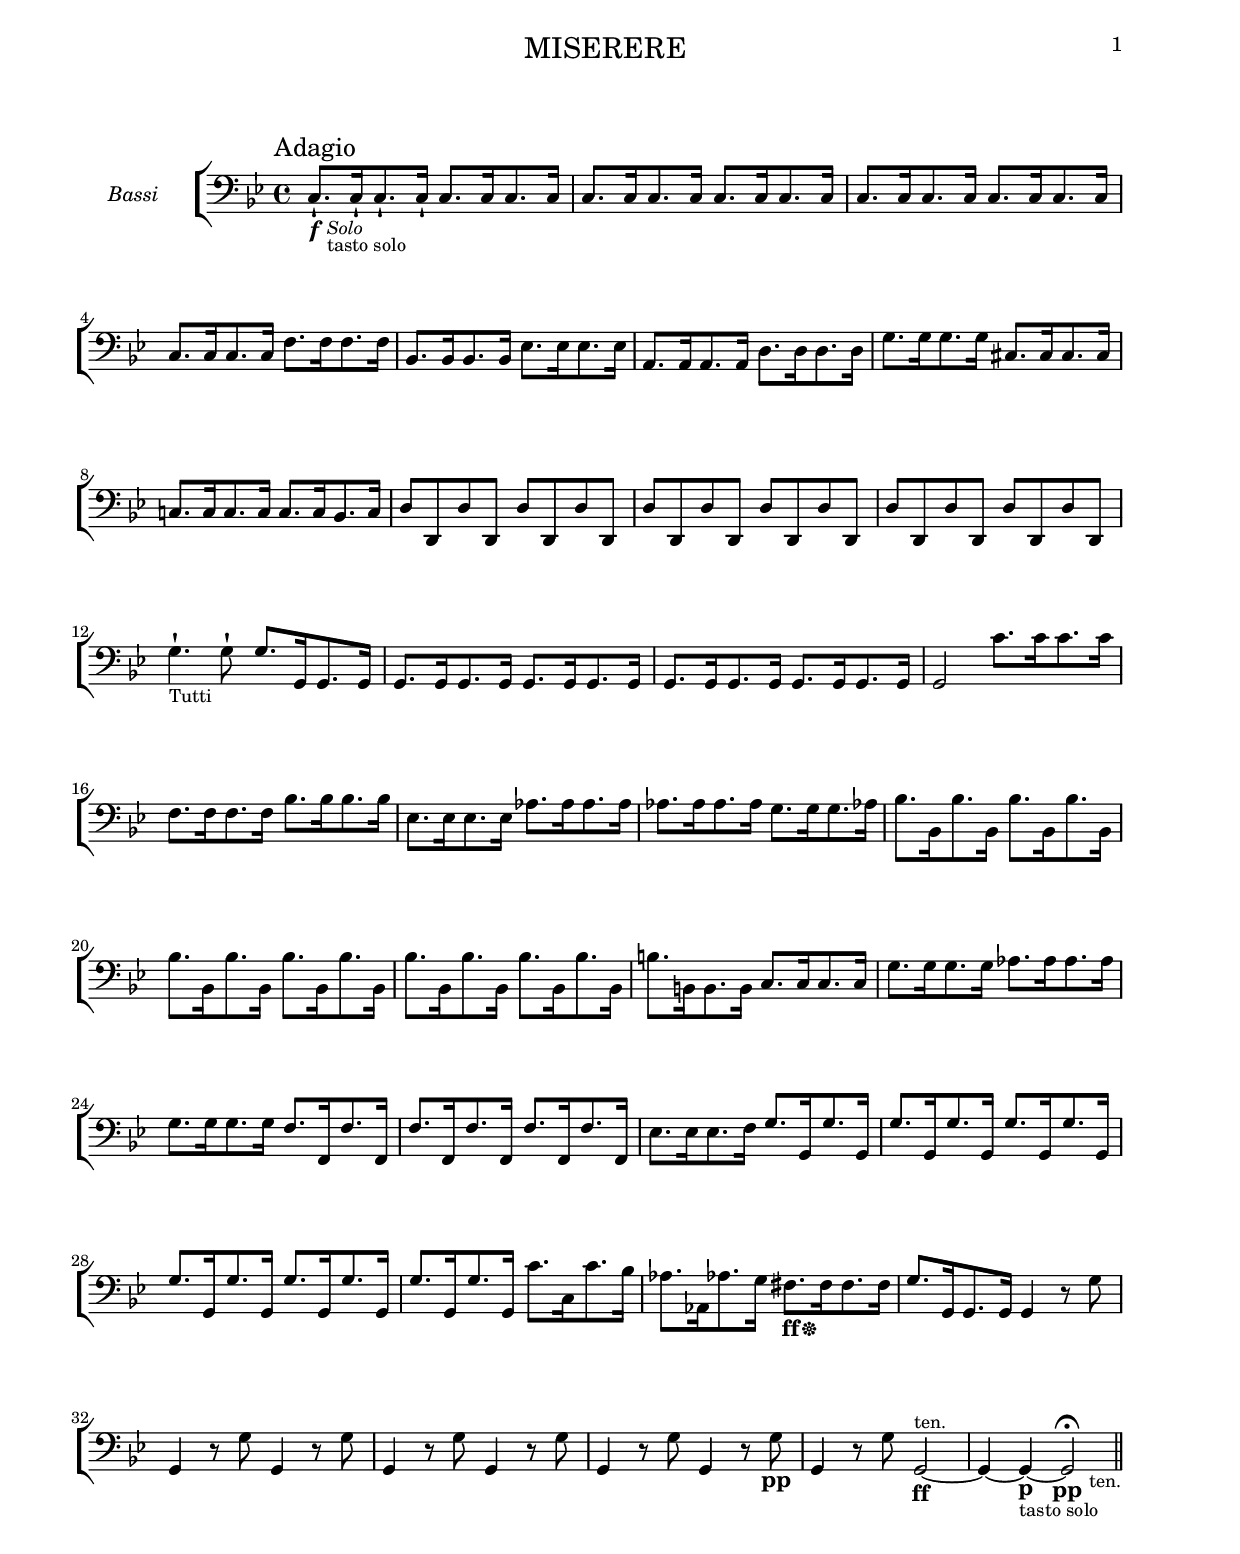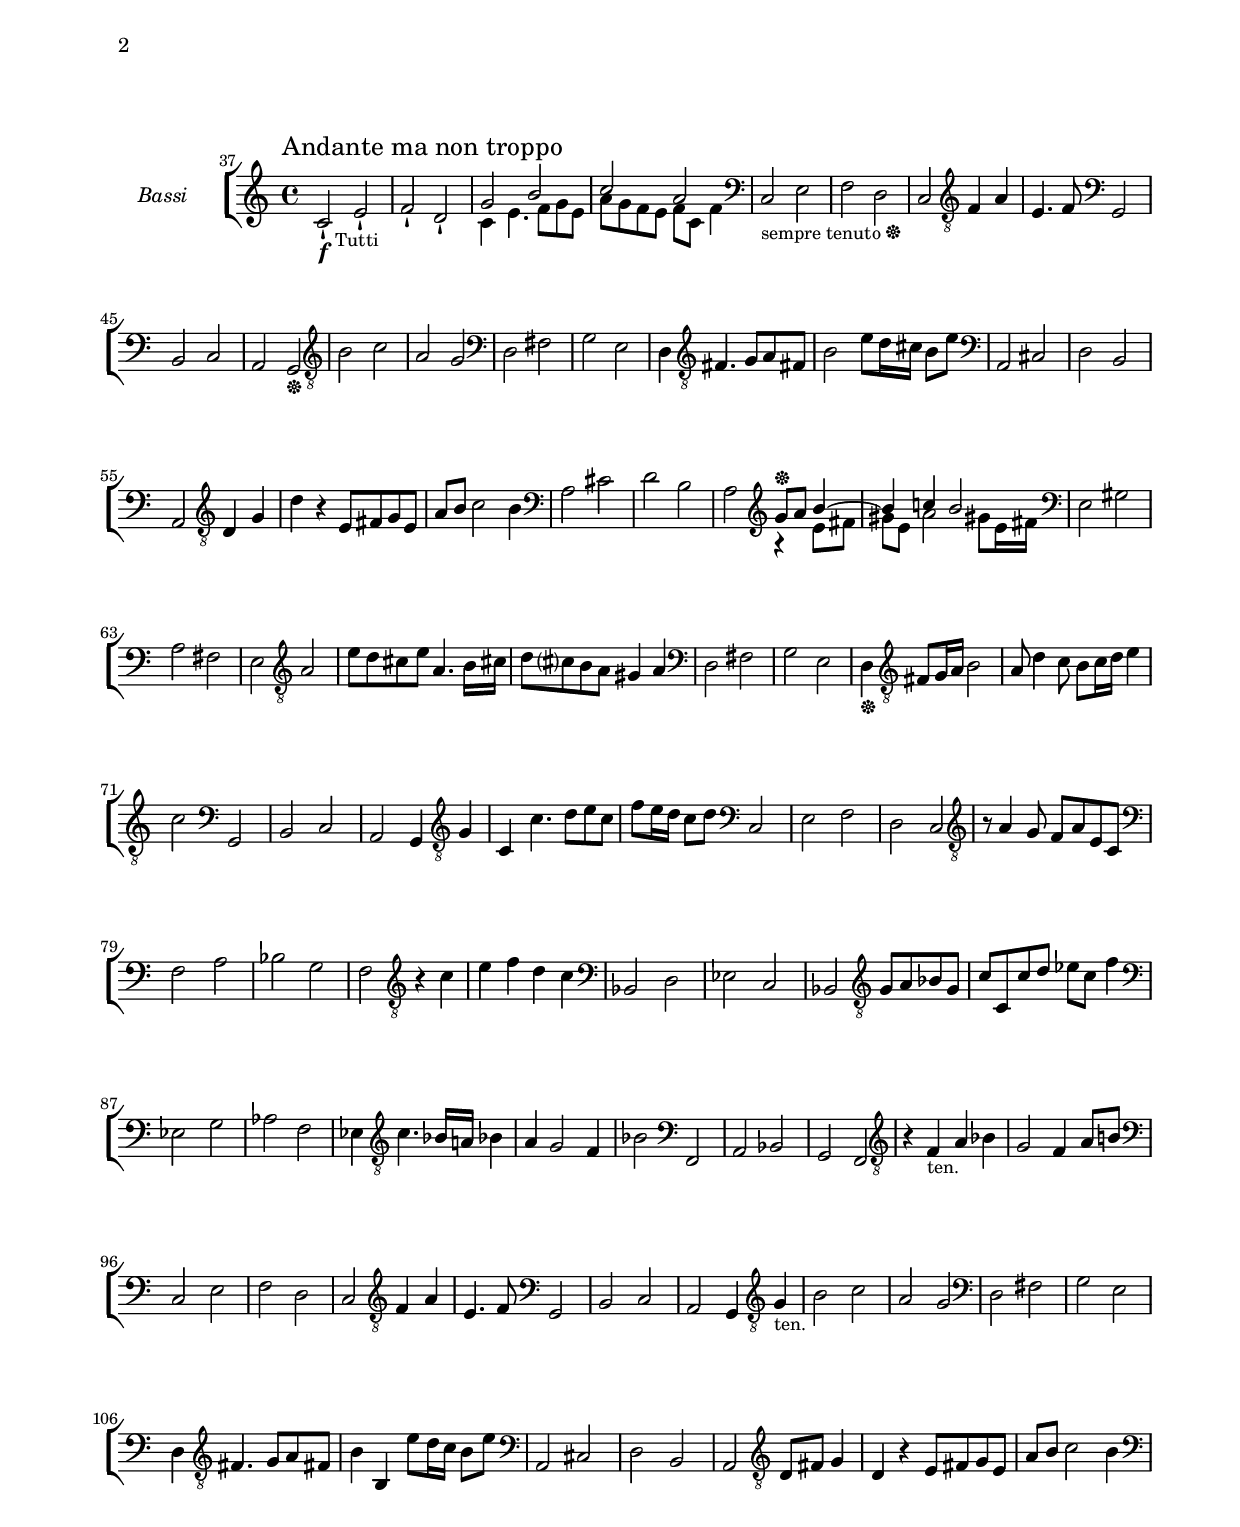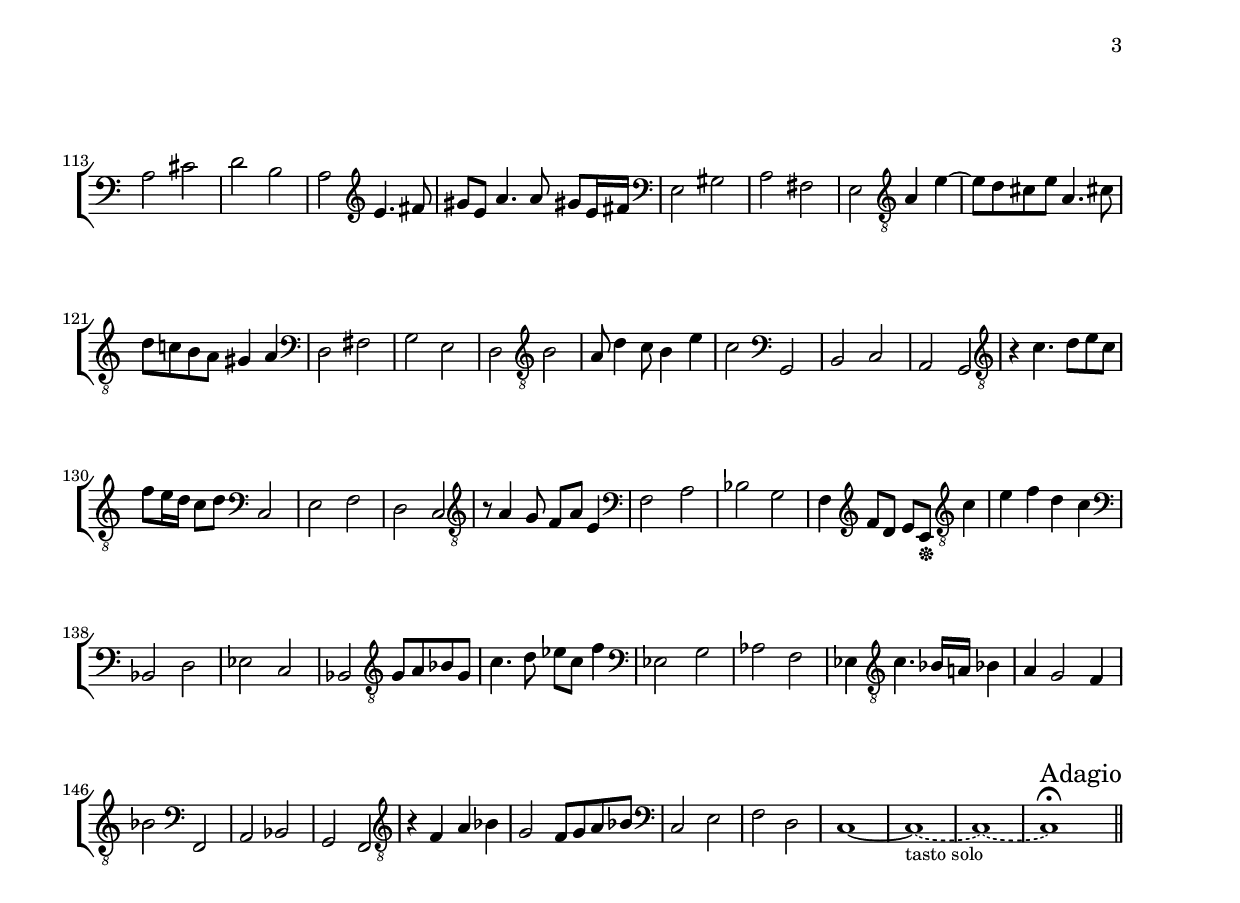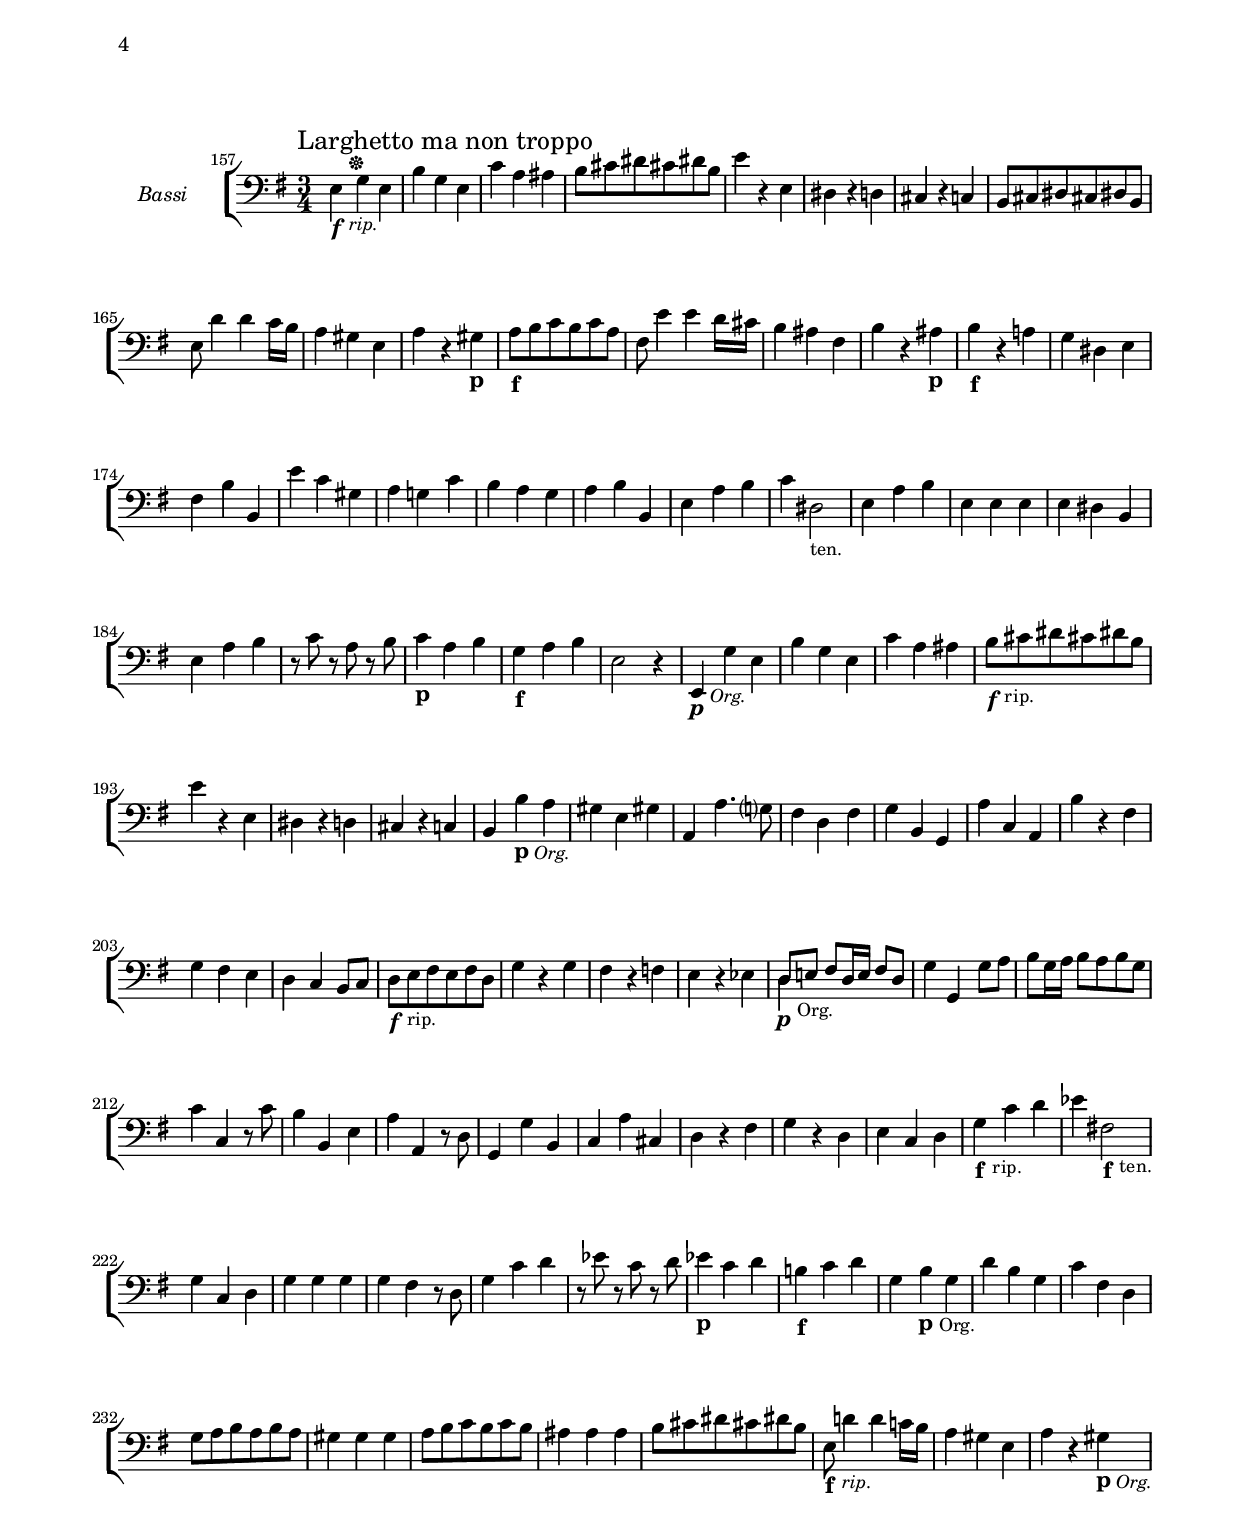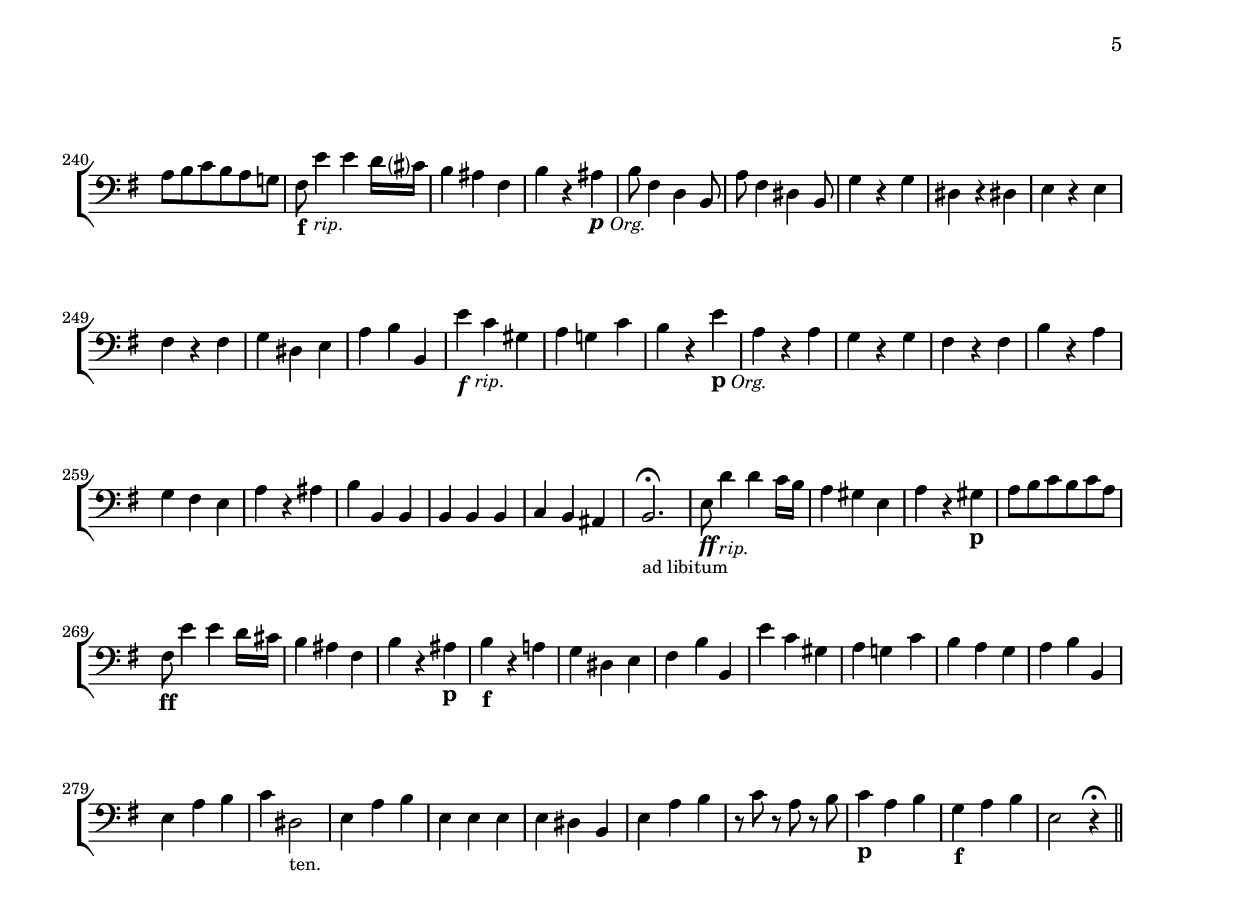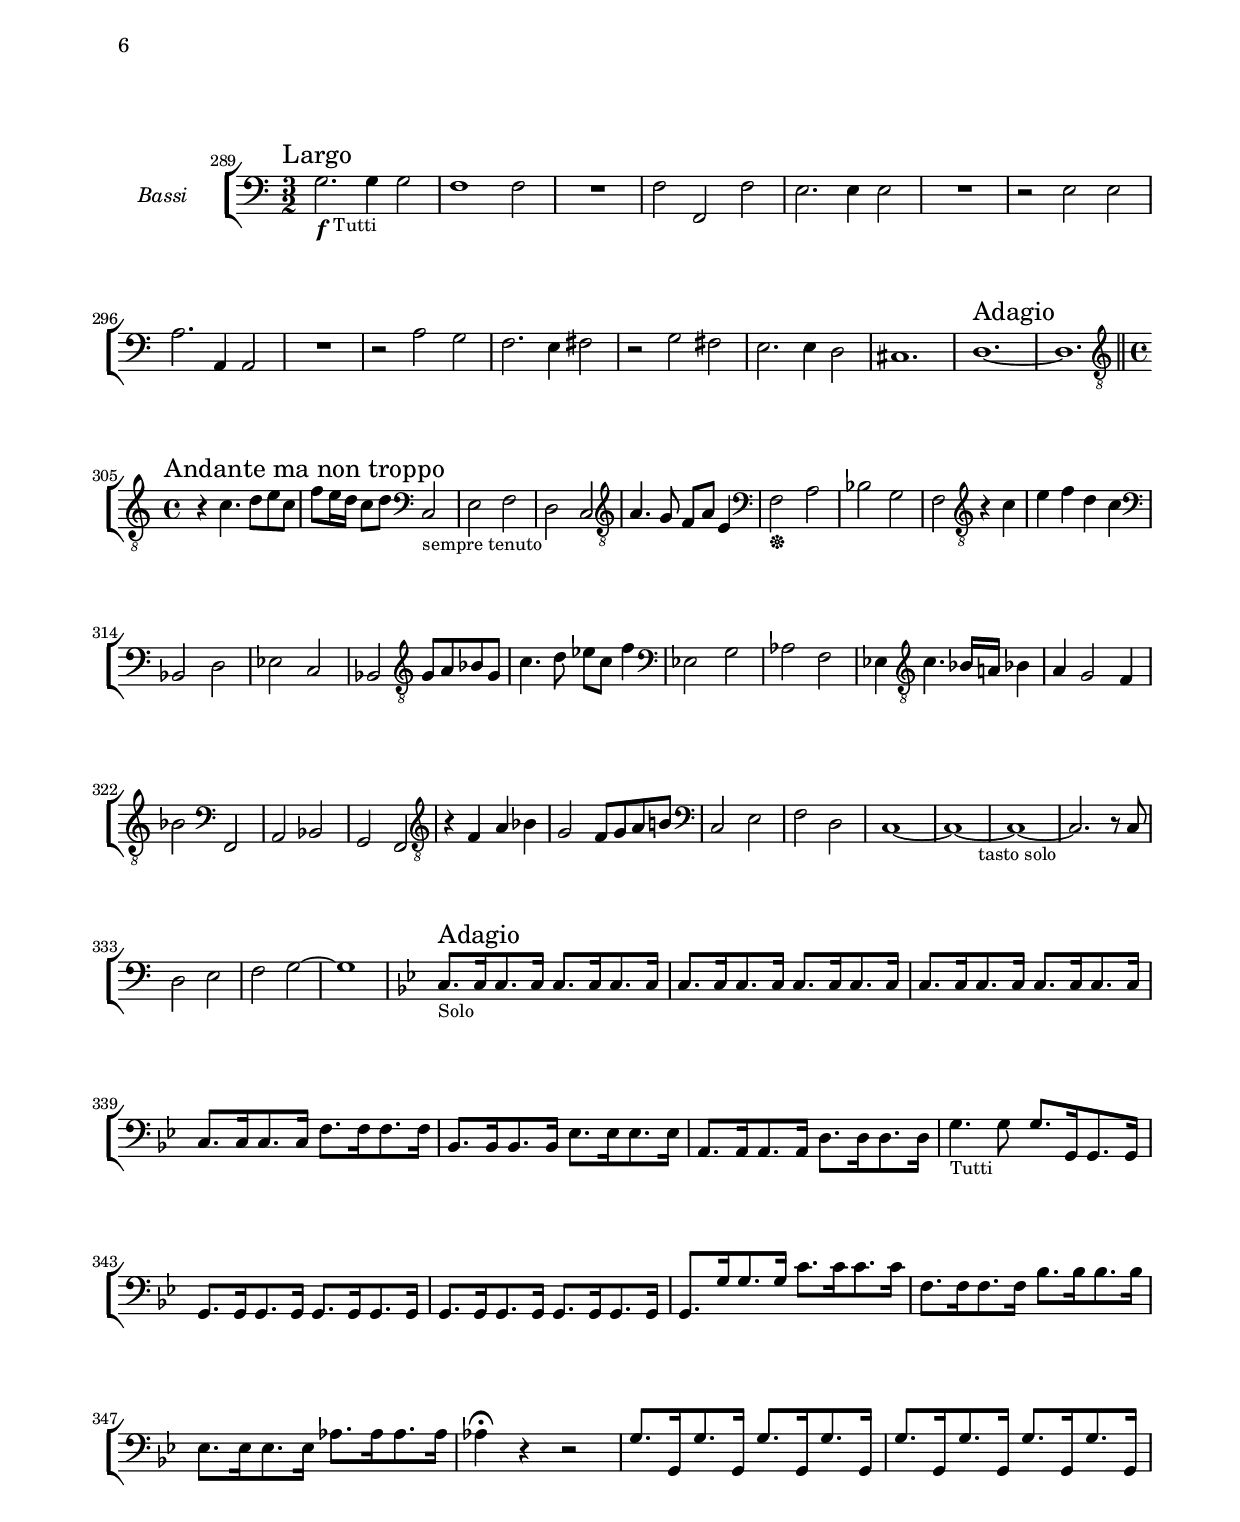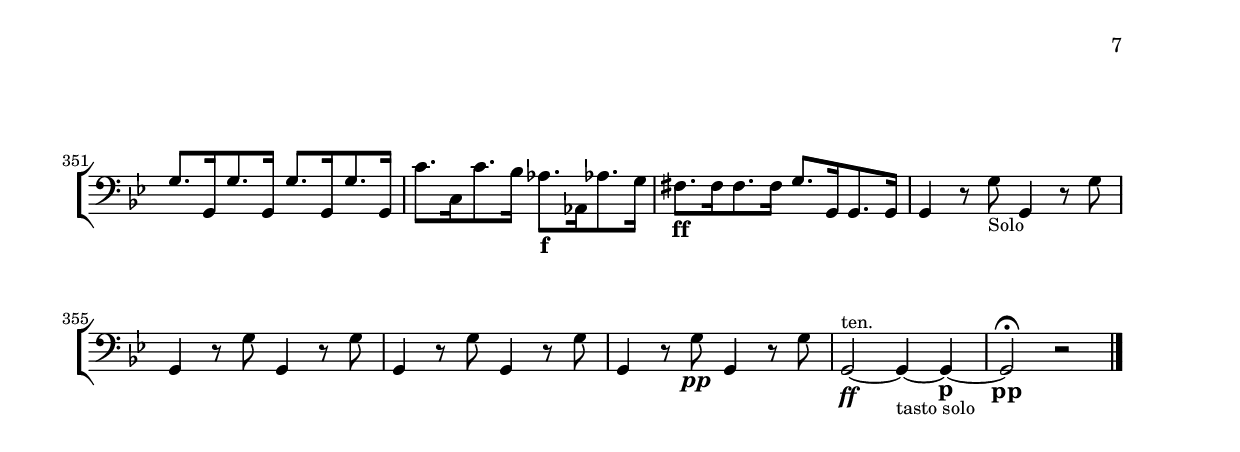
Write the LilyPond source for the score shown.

% (c) 2018 by Wolfgang Skala.
% This file is licensed under the Creative Commons Attribution-NonCommercial-ShareAlike 4.0 International License.
% To view a copy of this license, visit http://creativecommons.org/licenses/by-nc-sa/4.0/.

\version "2.18.0"

\include "../definitions.ly"

\paper {
	#(set-paper-size "a4" 'portrait)
	indent = 2\cm
	top-margin = 1.5\cm
	system-separator-markup = ##f
	system-system-spacing =
    #'((basic-distance . 17)
       (minimum-distance . 17)
       (padding . -100)
       (stretchability . 0))
	
	top-system-spacing =
    #'((basic-distance . 17)
       (minimum-distance . 17)
       (padding . -100)
       (stretchability . 0))
	
	top-markup-spacing =
    #'((basic-distance . 0)
       (minimum-distance . 0)
       (padding . -100)
       (stretchability . 0))
		
	markup-system-spacing =
    #'((basic-distance . 17)
       (minimum-distance . 17)
       (padding . -100)
       (stretchability . 0))
	
	last-bottom-spacing =
    #'((basic-distance . 0)
       (minimum-distance . 0)
       (padding . 0)
       (stretchability . 1.0e7))
}

#(set-global-staff-size 17.82)


\book {
	\bookpart {
		\header {
			movement = "MISERERE"
		}
		\paper {
			systems-per-page = #9
			page-count = #1
		}
		\score {
			<<
				\new StaffGroup <<
					\new Staff {
						\set Staff.instrumentName = "Bassi"
						\MiserereIOrgano
					}
				>>
			>>
		}
	}
	\bookpart {
		\score {
			<<
				\new StaffGroup <<
					\new Staff {
						\set Staff.instrumentName = "Bassi"
						\MiserereIIOrgano
					}
				>>
			>>
		}
	}
	\bookpart {
		\score {
			<<
				\new StaffGroup <<
					\new Staff {
						\set Staff.instrumentName = "Bassi"
						\GloriaPatriIOrgano
					}
				>>
			>>
		}
	}
	\bookpart {
		\score {
			<<
				\new StaffGroup <<
					\new Staff {
						\set Staff.instrumentName = "Bassi"
						\GloriaPatriIIOrgano
					}
				>>
			>>
		}
	}
}